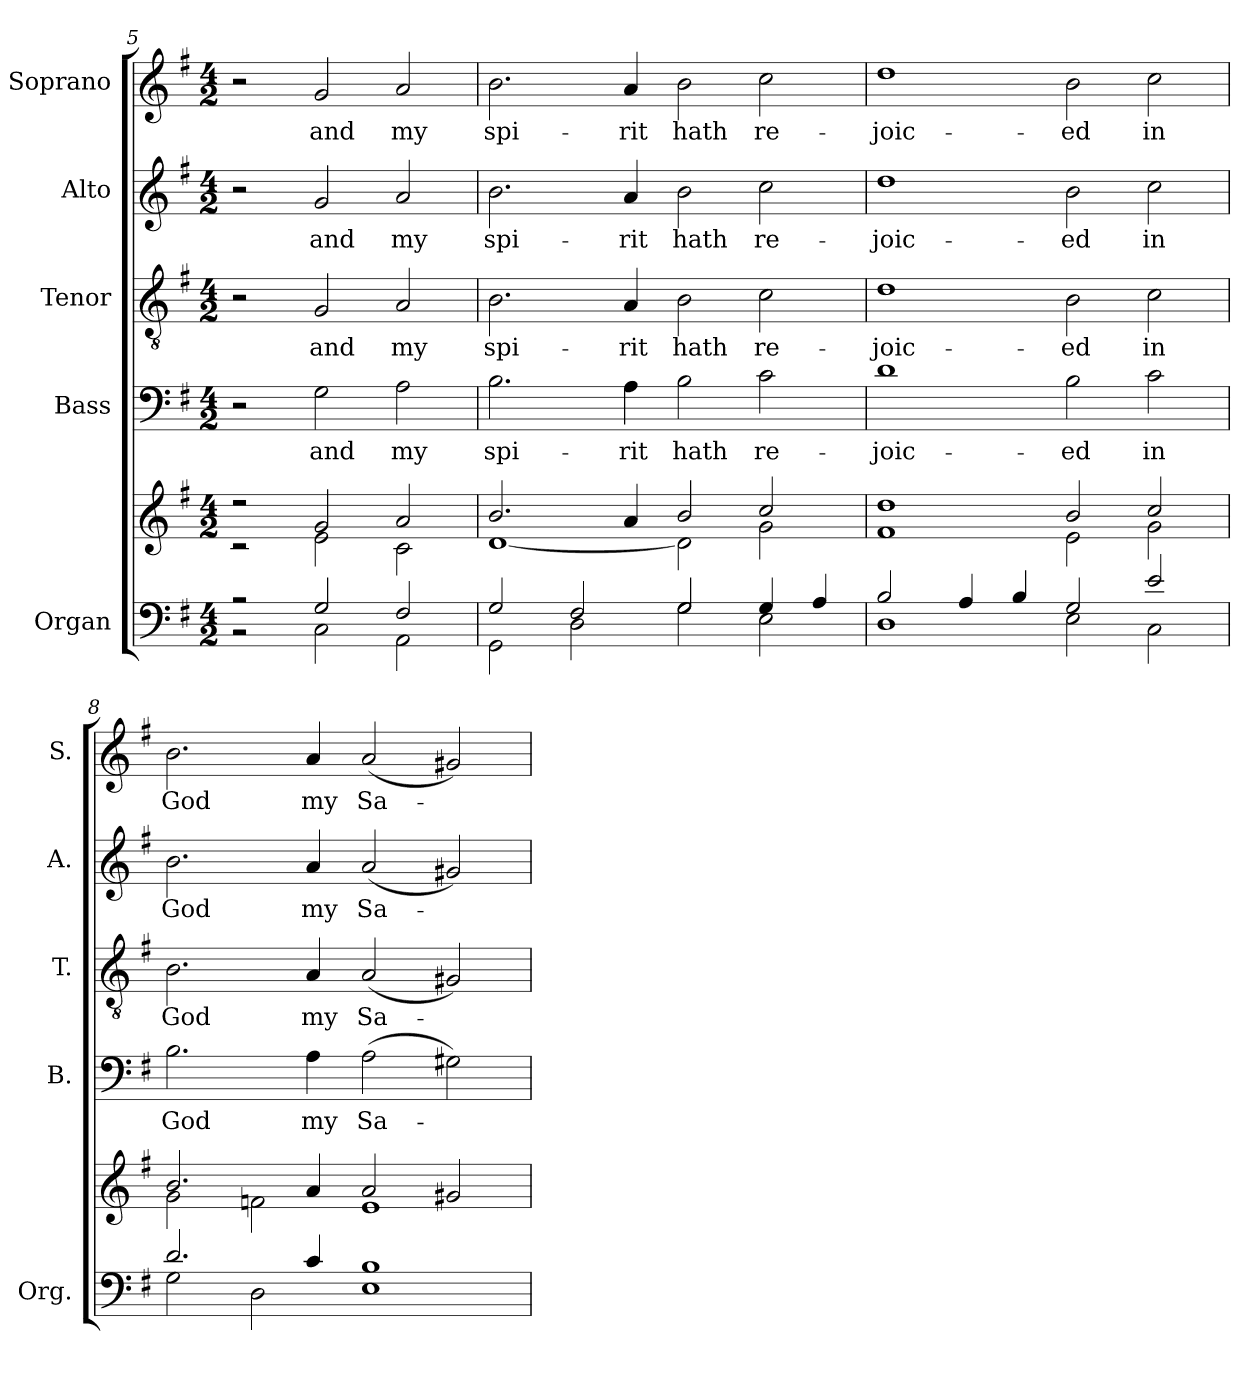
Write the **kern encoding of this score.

**kern	**kern	**kern	**text	**kern	**text	**kern	**text	**kern	**text
*part5	*part5	*part4	*part4	*part3	*part3	*part2	*part2	*part1	*part1
*staff6	*staff5	*staff4	*staff4	*staff3	*staff3	*staff2	*staff2	*staff1	*staff1
*I"Organ	*	*I"Bass	*	*I"Tenor	*	*I"Alto	*	*I"Soprano	*
*I'Org.	*	*I'B.	*	*I'T.	*	*I'A.	*	*I'S.	*
*clefF4	*clefG2	*clefF4	*	*clefGv2	*	*clefG2	*	*clefG2	*
*	*	*	*	*ITrd7c12	*	*	*	*	*
*k[f#]	*k[f#]	*k[f#]	*	*k[f#]	*	*k[f#]	*	*k[f#]	*
*G:	*G:	*G:	*	*G:	*	*G:	*	*G:	*
*M4/2	*M4/2	*M4/2	*	*M4/2	*	*M4/2	*	*M4/2	*
=5	=5	=5	=5	=5	=5	=5	=5	=5	=5
*^	*^	*	*	*	*	*	*	*	*
2r	2r	2r	2r	2r	.	2r	.	2r	.	2r	.
!	!	!	!	!	!LO:LY:b:color=#000000	!	!	!	!	!	!
!	!	!	!	!	!	!	!LO:LY:b:color=#000000	!	!	!	!
!	!	!	!	!	!	!	!	!	!LO:LY:b:color=#000000	!	!
!	!	!	!	!	!	!	!	!	!	!	!LO:LY:b:color=#000000
2Gi/	2Ci\	2gi/	2ei\	2Gi\	and	2GGi/	and	2gi/	and	2gi/	and
!	!	!	!	!	!LO:LY:b:color=#000000	!	!	!	!	!	!
!	!	!	!	!	!	!	!LO:LY:b:color=#000000	!	!	!	!
!	!	!	!	!	!	!	!	!	!LO:LY:b:color=#000000	!	!
!	!	!	!	!	!	!	!	!	!	!	!LO:LY:b:color=#000000
2F#i/	2AAi\	2ai/	2ci\	2Ai\	my	2AAi/	my	2ai/	my	2ai/	my
=6	=6	=6	=6	=6	=6	=6	=6	=6	=6	=6	=6
!	!	!	!	!	!LO:LY:b:color=#000000	!	!	!	!	!	!
!	!	!	!	!	!	!	!LO:LY:b:color=#000000	!	!	!	!
!	!	!	!	!	!	!	!	!	!LO:LY:b:color=#000000	!	!
!	!	!	!	!	!	!	!	!	!	!	!LO:LY:b:color=#000000
2Gi/	2GGi\	2.bi/	[1di	2.Bi\	spi-	2.BBi\	spi-	2.bi\	spi-	2.bi\	spi-
2F#i/	2Di\	.	.	.	.	.	.	.	.	.	.
!	!	!	!	!	!LO:LY:b:color=#000000	!	!	!	!	!	!
!	!	!	!	!	!	!	!LO:LY:b:color=#000000	!	!	!	!
!	!	!	!	!	!	!	!	!	!LO:LY:b:color=#000000	!	!
!	!	!	!	!	!	!	!	!	!	!	!LO:LY:b:color=#000000
.	.	4ai/	.	4Ai\	-rit	4AAi/	-rit	4ai/	-rit	4ai/	-rit
!	!	!	!	!	!LO:LY:b:color=#000000	!	!	!	!	!	!
!	!	!	!	!	!	!	!LO:LY:b:color=#000000	!	!	!	!
!	!	!	!	!	!	!	!	!	!LO:LY:b:color=#000000	!	!
!	!	!	!	!	!	!	!	!	!	!	!LO:LY:b:color=#000000
2Gi/	2Gi\	2bi/	2di\]	2Bi\	hath	2BBi\	hath	2bi\	hath	2bi\	hath
!	!	!	!	!	!LO:LY:b:color=#000000	!	!	!	!	!	!
!	!	!	!	!	!	!	!LO:LY:b:color=#000000	!	!	!	!
!	!	!	!	!	!	!	!	!	!LO:LY:b:color=#000000	!	!
!	!	!	!	!	!	!	!	!	!	!	!LO:LY:b:color=#000000
4Gi/	2Ei\	2cci/	2gi\	2ci\	re-	2Ci\	re-	2cci\	re-	2cci\	re-
4Ai/	.	.	.	.	.	.	.	.	.	.	.
!!LO:LB:g=z
=7	=7	=7	=7	=7	=7	=7	=7	=7	=7	=7	=7
!	!	!	!	!	!LO:LY:b:color=#000000	!	!	!	!	!	!
!	!	!	!	!	!	!	!LO:LY:b:color=#000000	!	!	!	!
!	!	!	!	!	!	!	!	!	!LO:LY:b:color=#000000	!	!
!	!	!	!	!	!	!	!	!	!	!	!LO:LY:b:color=#000000
2Bi/	1Di	1ddi	1f#i	1di	-joic-	1Di	-joic-	1ddi	-joic-	1ddi	-joic-
4Ai/	.	.	.	.	.	.	.	.	.	.	.
4Bi/	.	.	.	.	.	.	.	.	.	.	.
!	!	!	!	!	!LO:LY:b:color=#000000	!	!	!	!	!	!
!	!	!	!	!	!	!	!LO:LY:b:color=#000000	!	!	!	!
!	!	!	!	!	!	!	!	!	!LO:LY:b:color=#000000	!	!
!	!	!	!	!	!	!	!	!	!	!	!LO:LY:b:color=#000000
2Gi/	2Ei\	2bi/	2ei\	2Bi\	-ed	2BBi\	-ed	2bi\	-ed	2bi\	-ed
!	!	!	!	!	!LO:LY:b:color=#000000	!	!	!	!	!	!
!	!	!	!	!	!	!	!LO:LY:b:color=#000000	!	!	!	!
!	!	!	!	!	!	!	!	!	!LO:LY:b:color=#000000	!	!
!	!	!	!	!	!	!	!	!	!	!	!LO:LY:b:color=#000000
2ei/	2Ci\	2cci/	2gi\	2ci\	in	2Ci\	in	2cci\	in	2cci\	in
=8	=8	=8	=8	=8	=8	=8	=8	=8	=8	=8	=8
!	!	!	!	!	!LO:LY:b:color=#000000	!	!	!	!	!	!
!	!	!	!	!	!	!	!LO:LY:b:color=#000000	!	!	!	!
!	!	!	!	!	!	!	!	!	!LO:LY:b:color=#000000	!	!
!	!	!	!	!	!	!	!	!	!	!	!LO:LY:b:color=#000000
2.di/	2Gi\	2.bi/	2gi\	2.Bi\	God	2.BBi\	God	2.bi\	God	2.bi\	God
.	2Di\	.	2fni\	.	.	.	.	.	.	.	.
!	!	!	!	!	!LO:LY:b:color=#000000	!	!	!	!	!	!
!	!	!	!	!	!	!	!LO:LY:b:color=#000000	!	!	!	!
!	!	!	!	!	!	!	!	!	!LO:LY:b:color=#000000	!	!
!	!	!	!	!	!	!	!	!	!	!	!LO:LY:b:color=#000000
4ci/	.	4ai/	.	4Ai\	my	4AAi/	my	4ai/	my	4ai/	my
!	!	!	!	!	!LO:LY:b:color=#000000	!	!	!	!	!	!
!	!	!	!	!	!	!	!LO:LY:b:color=#000000	!	!	!	!
!	!	!	!	!	!	!	!	!	!LO:LY:b:color=#000000	!	!
!	!	!	!	!	!	!	!	!	!	!	!LO:LY:b:color=#000000
1Bi	1Ei	2ai/	1ei	(2Ai\	Sa-	(2AAi/	Sa-	(2ai/	Sa-	(2ai/	Sa-
.	.	2g#Xi/	.	2G#Xi\)	.	2GG#Xi/)	.	2g#Xi/)	.	2g#Xi/)	.
*v	*v	*	*	*	*	*	*	*	*	*	*
*	*v	*v	*	*	*	*	*	*	*	*
=	=	=	=	=	=	=	=	=	=
*-	*-	*-	*-	*-	*-	*-	*-	*-	*-
